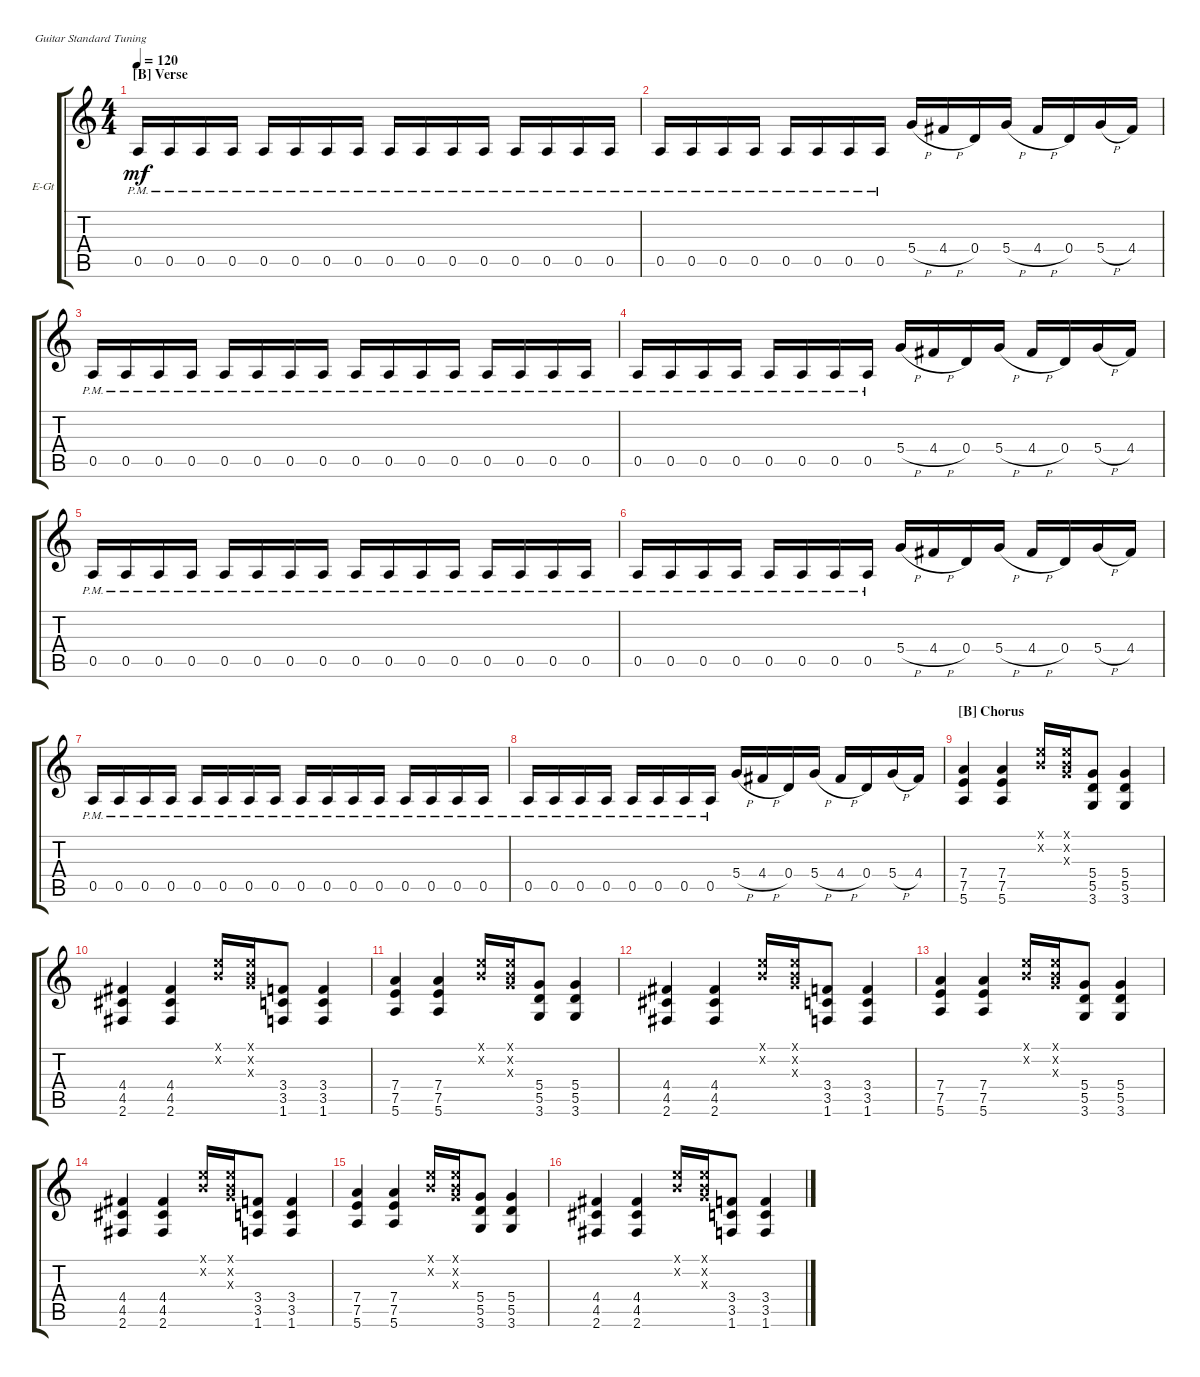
\defaultSystemsLayout 4
\bracketExtendMode groupsimilarinstruments
\firstSystemTrackNameOrientation horizontal
\otherSystemsTrackNameOrientation horizontal
\track ("Tracii Guns" "E-Gt") {instrument distortionguitar}
\staff {score tabs}
\tuning (E4 B3 G3 D3 A2 E2)
\ts (4 4)
\section ("B" "Verse")
\tempo 120
\clef g2
\ks c
0.5{pm}.16{dy mf} 0.5{pm}.16 0.5{pm}.16 0.5{pm}.16 0.5{pm}.16 0.5{pm}.16 0.5{pm}.16 0.5{pm}.16 0.5{pm}.16 0.5{pm}.16 0.5{pm}.16 0.5{pm}.16 0.5{pm}.16 0.5{pm}.16 0.5{pm}.16 0.5{pm}.16 |
0.5{pm}.16 0.5{pm}.16 0.5{pm}.16 0.5{pm}.16 0.5{pm}.16 0.5{pm}.16 0.5{pm}.16 0.5{pm}.16 5.4{h}.16 4.4{h}.16 0.4.16 5.4{h}.16 4.4{h}.16 0.4.16 5.4{h}.16 4.4.16 |
0.5{pm}.16 0.5{pm}.16 0.5{pm}.16 0.5{pm}.16 0.5{pm}.16 0.5{pm}.16 0.5{pm}.16 0.5{pm}.16 0.5{pm}.16 0.5{pm}.16 0.5{pm}.16 0.5{pm}.16 0.5{pm}.16 0.5{pm}.16 0.5{pm}.16 0.5{pm}.16 |
0.5{pm}.16 0.5{pm}.16 0.5{pm}.16 0.5{pm}.16 0.5{pm}.16 0.5{pm}.16 0.5{pm}.16 0.5{pm}.16 5.4{h}.16 4.4{h}.16 0.4.16 5.4{h}.16 4.4{h}.16 0.4.16 5.4{h}.16 4.4.16 |
0.5{pm}.16 0.5{pm}.16 0.5{pm}.16 0.5{pm}.16 0.5{pm}.16 0.5{pm}.16 0.5{pm}.16 0.5{pm}.16 0.5{pm}.16 0.5{pm}.16 0.5{pm}.16 0.5{pm}.16 0.5{pm}.16 0.5{pm}.16 0.5{pm}.16 0.5{pm}.16 |
0.5{pm}.16 0.5{pm}.16 0.5{pm}.16 0.5{pm}.16 0.5{pm}.16 0.5{pm}.16 0.5{pm}.16 0.5{pm}.16 5.4{h}.16 4.4{h}.16 0.4.16 5.4{h}.16 4.4{h}.16 0.4.16 5.4{h}.16 4.4.16 |
0.5{pm}.16 0.5{pm}.16 0.5{pm}.16 0.5{pm}.16 0.5{pm}.16 0.5{pm}.16 0.5{pm}.16 0.5{pm}.16 0.5{pm}.16 0.5{pm}.16 0.5{pm}.16 0.5{pm}.16 0.5{pm}.16 0.5{pm}.16 0.5{pm}.16 0.5{pm}.16 |
0.5{pm}.16 0.5{pm}.16 0.5{pm}.16 0.5{pm}.16 0.5{pm}.16 0.5{pm}.16 0.5{pm}.16 0.5{pm}.16 5.4{h}.16 4.4{h}.16 0.4.16 5.4{h}.16 4.4{h}.16 0.4.16 5.4{h}.16 4.4.16 |
\section ("B" "Chorus")
(5.6 7.5 7.4).4 (7.4 7.5 5.6).4 (0.1{x} 0.2{x}).16 (0.1{x} 0.2{x} 0.3{x}).16 (3.6 5.5 5.4).8 (3.6 5.5 5.4).4 |
(2.6 4.5 4.4).4 (2.6 4.5 4.4).4 (0.2{x} 0.1{x}).16 (0.1{x} 0.2{x} 0.3{x}).16 (1.6 3.5 3.4).8 (1.6 3.5 3.4).4 |
(5.6 7.5 7.4).4 (7.4 7.5 5.6).4 (0.1{x} 0.2{x}).16 (0.1{x} 0.2{x} 0.3{x}).16 (3.6 5.5 5.4).8 (3.6 5.5 5.4).4 |
(2.6 4.5 4.4).4 (2.6 4.5 4.4).4 (0.2{x} 0.1{x}).16 (0.1{x} 0.2{x} 0.3{x}).16 (1.6 3.5 3.4).8 (1.6 3.5 3.4).4 |
(5.6 7.5 7.4).4 (7.4 7.5 5.6).4 (0.1{x} 0.2{x}).16 (0.1{x} 0.2{x} 0.3{x}).16 (3.6 5.5 5.4).8 (3.6 5.5 5.4).4 |
(2.6 4.5 4.4).4 (2.6 4.5 4.4).4 (0.2{x} 0.1{x}).16 (0.1{x} 0.2{x} 0.3{x}).16 (1.6 3.5 3.4).8 (1.6 3.5 3.4).4 |
(5.6 7.5 7.4).4 (7.4 7.5 5.6).4 (0.1{x} 0.2{x}).16 (0.1{x} 0.2{x} 0.3{x}).16 (3.6 5.5 5.4).8 (3.6 5.5 5.4).4 |
(2.6 4.5 4.4).4 (2.6 4.5 4.4).4 (0.2{x} 0.1{x}).16 (0.1{x} 0.2{x} 0.3{x}).16 (1.6 3.5 3.4).8 (1.6 3.5 3.4).4
